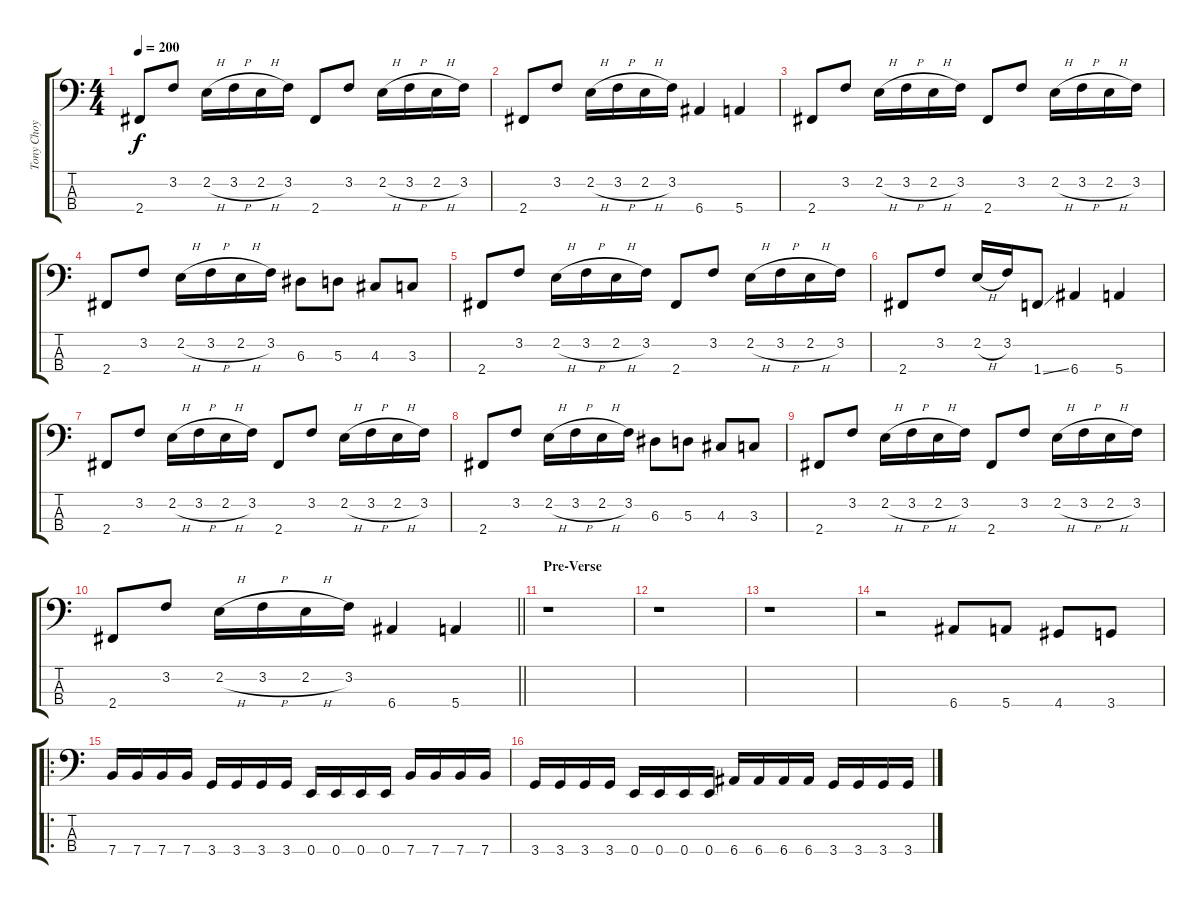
\track ("Tony Choy " "Tony Choy ") {instrument electricbasspick}
\staff {score tabs}
\tuning (G2 D2 A1 E1) {hide}
\ts (4 4)
\tempo 200
\clef f4
\ks c
2.4.8{dy f} 3.2.8 2.2{h}.16 3.2{h}.16 2.2{h}.16 3.2.16 2.4.8 3.2.8 2.2{h}.16 3.2{h}.16 2.2{h}.16 3.2.16 |
2.4.8 3.2.8 2.2{h}.16 3.2{h}.16 2.2{h}.16 3.2.16 6.4.4 5.4.4 |
2.4.8 3.2.8 2.2{h}.16 3.2{h}.16 2.2{h}.16 3.2.16 2.4.8 3.2.8 2.2{h}.16 3.2{h}.16 2.2{h}.16 3.2.16 |
2.4.8 3.2.8 2.2{h}.16 3.2{h}.16 2.2{h}.16 3.2.16 6.3.8 5.3.8 4.3.8 3.3.8 |
2.4.8 3.2.8 2.2{h}.16 3.2{h}.16 2.2{h}.16 3.2.16 2.4.8 3.2.8 2.2{h}.16 3.2{h}.16 2.2{h}.16 3.2.16 |
2.4.8 3.2.8 2.2{h}.16 3.2.16 1.4{ss}.8 6.4.4 5.4.4 |
2.4.8 3.2.8 2.2{h}.16 3.2{h}.16 2.2{h}.16 3.2.16 2.4.8 3.2.8 2.2{h}.16 3.2{h}.16 2.2{h}.16 3.2.16 |
2.4.8 3.2.8 2.2{h}.16 3.2{h}.16 2.2{h}.16 3.2.16 6.3.8 5.3.8 4.3.8 3.3.8 |
2.4.8 3.2.8 2.2{h}.16 3.2{h}.16 2.2{h}.16 3.2.16 2.4.8 3.2.8 2.2{h}.16 3.2{h}.16 2.2{h}.16 3.2.16 |
\barLineRight lightlight
2.4.8 3.2.8 2.2{h}.16 3.2{h}.16 2.2{h}.16 3.2.16 6.4.4 5.4.4 |
\section ("" "Pre-Verse")
r.1 |
r.1 |
r.1 |
r.2 6.4.8 5.4.8 4.4.8 3.4.8 |
\ro
7.4.16 7.4.16 7.4.16 7.4.16 3.4.16 3.4.16 3.4.16 3.4.16 0.4.16 0.4.16 0.4.16 0.4.16 7.4.16 7.4.16 7.4.16 7.4.16 |
3.4.16 3.4.16 3.4.16 3.4.16 0.4.16 0.4.16 0.4.16 0.4.16 6.4.16 6.4.16 6.4.16 6.4.16 3.4.16 3.4.16 3.4.16 3.4.16
